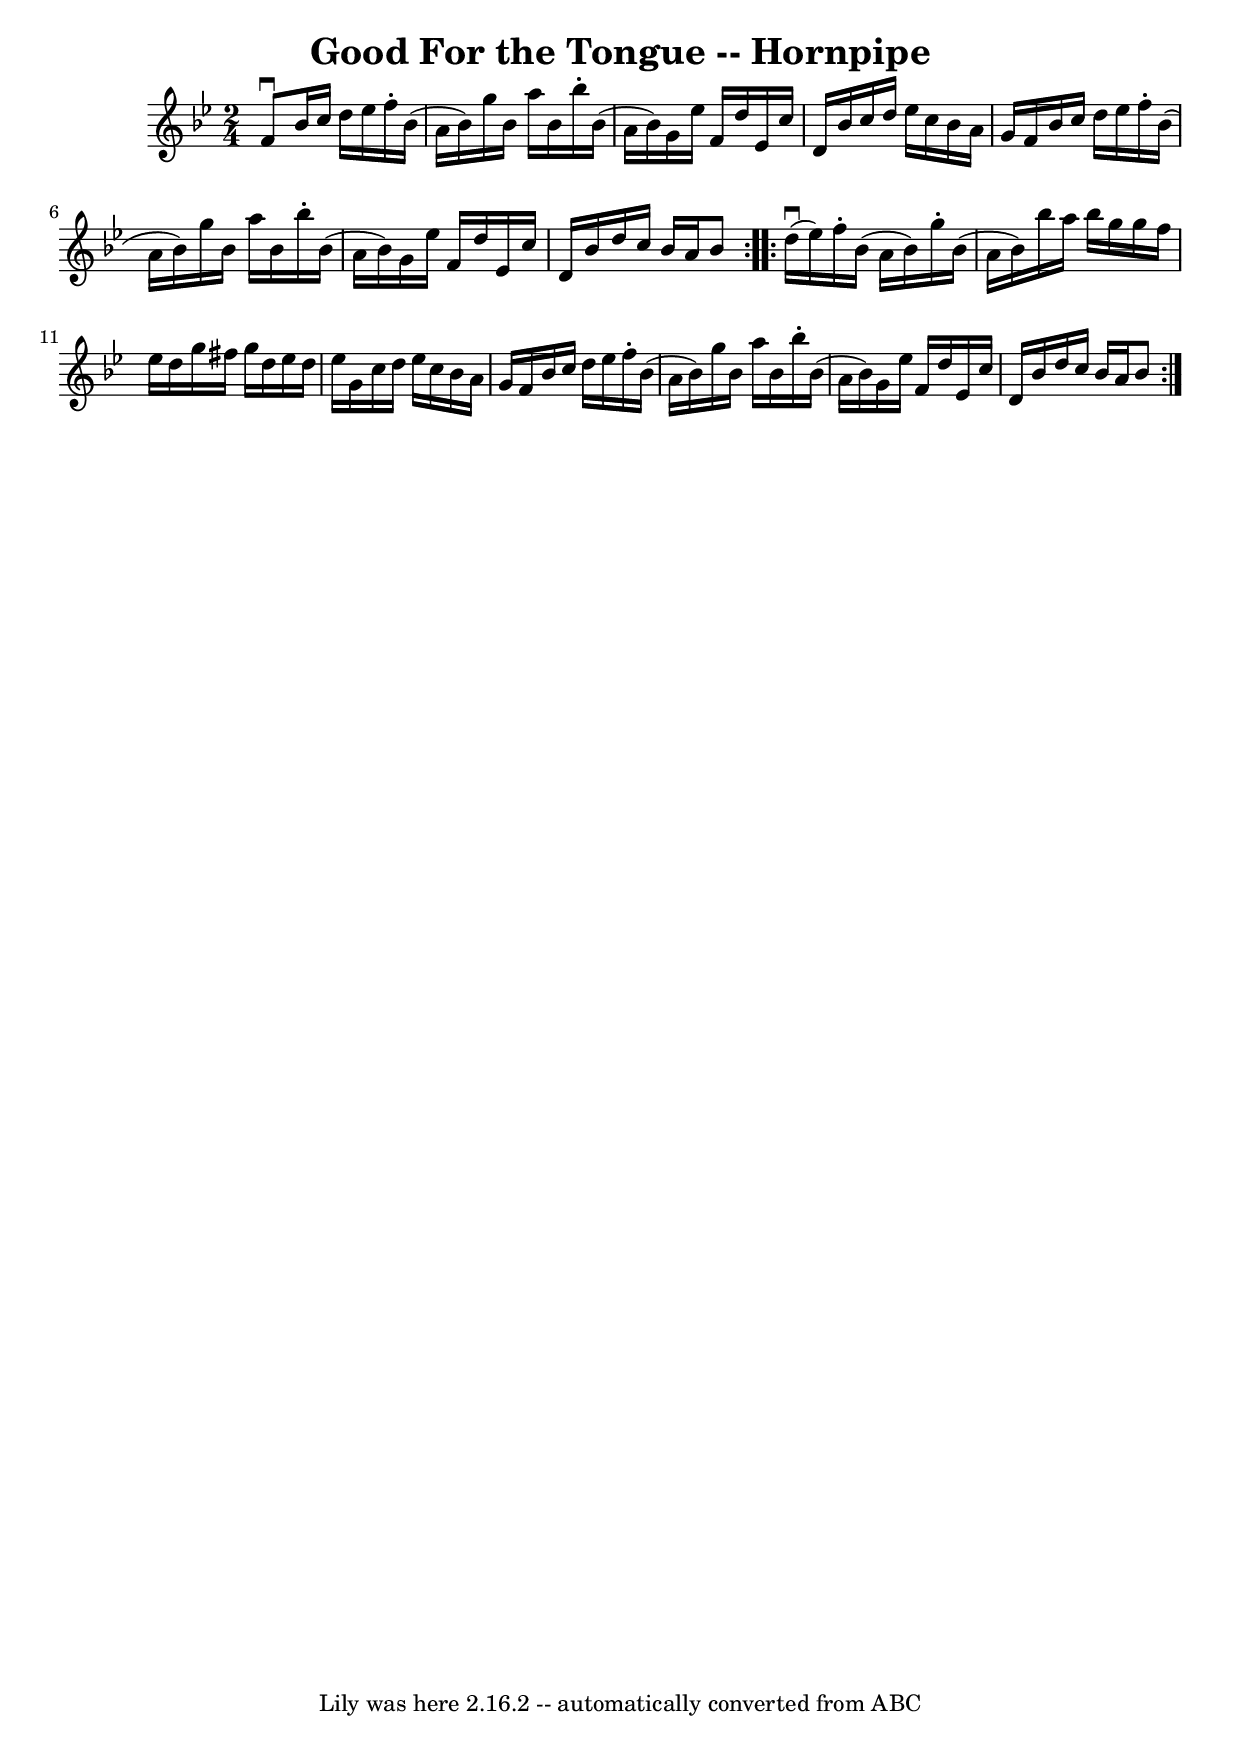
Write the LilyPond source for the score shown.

\version "2.7.40"
\include "Mammoth.ily"
\header {
	book = "Cole's 1000 Fiddle Tunes"
	crossRefNumber = "1"
	footnotes = ""
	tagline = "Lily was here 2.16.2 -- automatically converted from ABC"
	title = "Good For the Tongue -- Hornpipe"
}
voicedefault =  {
\set Score.defaultBarType = "empty"

\repeat volta 2 {
\time 2/4 \key bes \major f'8^\downbow |
 bes'16 c''16 d''16   
 ees''16 f''16 -. bes'16 (a'16 bes'16) |
 g''16 bes'16 
 a''16 bes'16 bes''16 -. bes'16 (a'16 bes'16) |
   
g'16 ees''16 f'16 d''16 ees'16 c''16 d'16 bes'16  |
 
 c''16 d''16 ees''16 c''16 bes'16 a'16 g'16 f'16  
|
 bes'16 c''16 d''16 ees''16 f''16 -. bes'16 (a'16  
 bes'16) |
 g''16 bes'16 a''16 bes'16 bes''16 -.   
bes'16 (a'16 bes'16) |
 g'16 ees''16 f'16 d''16    
ees'16 c''16 d'16 bes'16  |
 d''16 c''16 bes'16 a'16  
 bes'8  }     \repeat volta 2 { d''16 (^\downbow ees''16) |
   
f''16 -. bes'16 (a'16 bes'16) g''16 -. bes'16 (a'16 bes'16 
) |
 bes''16 a''16 bes''16 g''16 g''16 f''16    
ees''16 d''16  |
 g''16 fis''16 g''16 d''16 ees''16    
d''16 ees''16 g'16  |
 c''16 d''16 ees''16 c''16    
bes'16 a'16 g'16 f'16  |
 bes'16 c''16 d''16    
ees''16 f''16 -. bes'16 (a'16 bes'16) |
 g''16 bes'16  
 a''16 bes'16 bes''16 -. bes'16 (a'16 bes'16) |
 g'16 
 ees''16 f'16 d''16 ees'16 c''16 d'16 bes'16  |
   
d''16 c''16 bes'16 a'16 bes'8  }   
}

\score{
    <<

	\context Staff="default"
	{
	    \voicedefault 
	}

    >>
	\layout {
	}
	\midi {}
}
